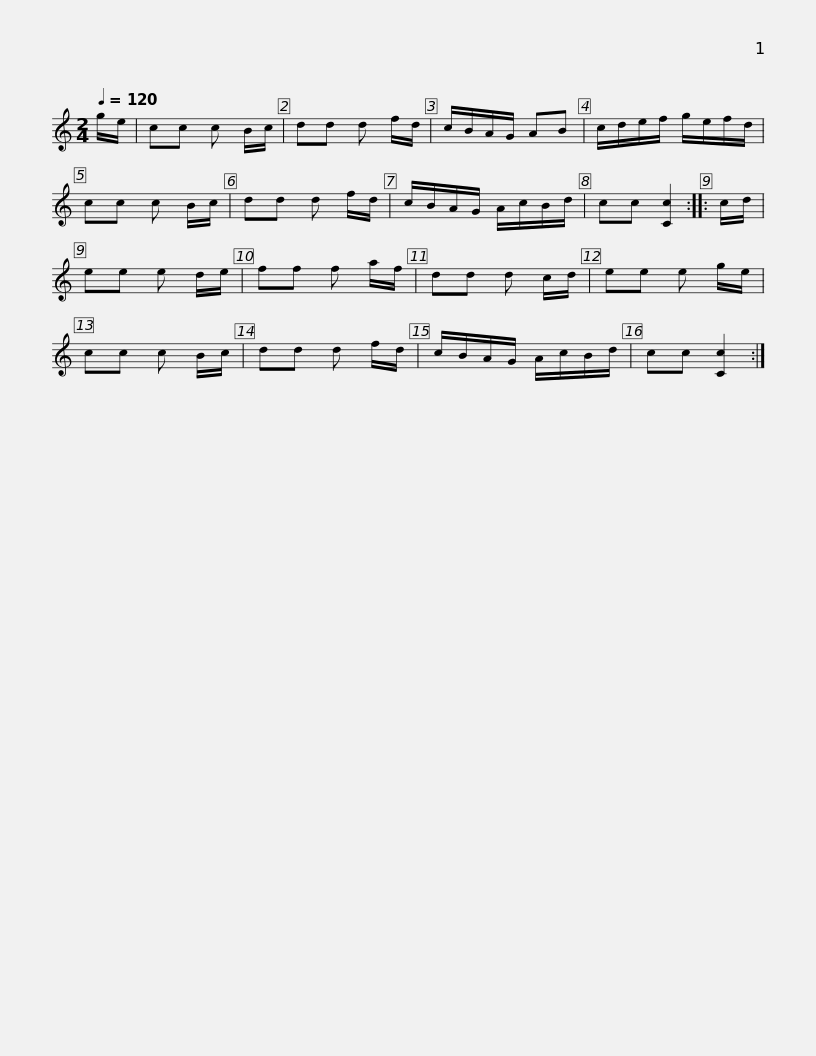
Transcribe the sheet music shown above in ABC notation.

X:1
L:1/8
Q:1/4=120
M:2/4
I:linebreak $
K:C
V:1 treble
V:1
 g/e/ | cc c B/c/ | dd d f/d/ | c/B/A/G/ AB | c/d/e/f/ g/e/f/d/ |$ %5
 cc c B/c/ | dd d f/d/ | c/B/A/G/ A/c/B/d/ | cc [Cc]2 ::$ c/d/ | %10
 ee e d/e/ | ff f a/f/ | dd d c/d/ | ee e g/e/ |$ cc c B/c/ | %15
 dd d f/d/ | c/B/A/G/ A/c/B/d/ | cc [Cc]2 :| %18
